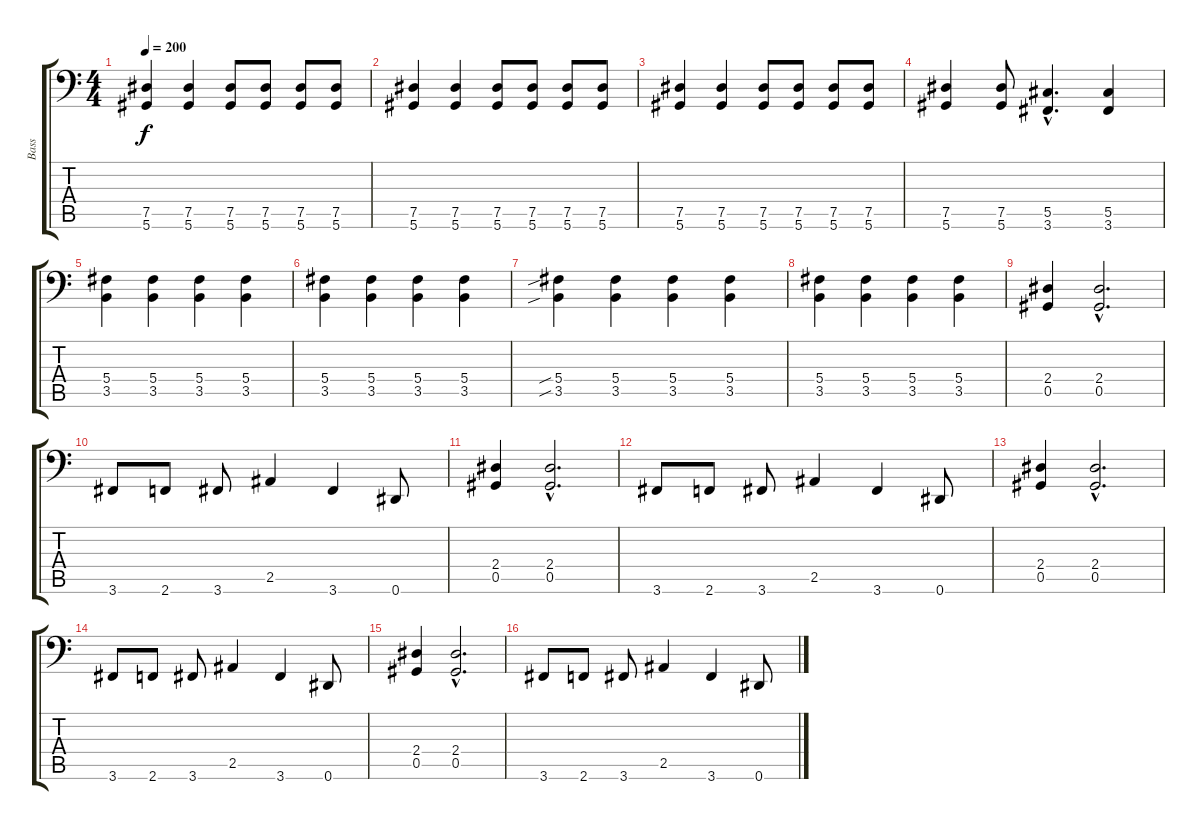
\track ("Bass" "Bass") {instrument distortionguitar}
\staff {score tabs}
\tuning (Eb3 Bb2 Gb2 Db2 Ab1 Eb1) {hide}
\ts (4 4)
\tempo 200
\clef f4
\ks c
(7.5 5.6).4{dy f} (7.5 5.6).4 (7.5 5.6).8 (7.5 5.6).8 (7.5 5.6).8 (7.5 5.6).8 |
(7.5 5.6).4 (7.5 5.6).4 (7.5 5.6).8 (7.5 5.6).8 (7.5 5.6).8 (7.5 5.6).8 |
(7.5 5.6).4 (7.5 5.6).4 (7.5 5.6).8 (7.5 5.6).8 (7.5 5.6).8 (7.5 5.6).8 |
(7.5 5.6).4 (7.5 5.6).8 (5.5{hac} 3.6{hac}).4{d} (5.5 3.6).4 |
(5.4 3.5).4 (5.4 3.5).4 (5.4 3.5).4 (5.4 3.5).4 |
(5.4 3.5).4 (5.4 3.5).4 (5.4 3.5).4 (5.4 3.5).4 |
(5.4{sib} 3.5{sib}).4 (5.4 3.5).4 (5.4 3.5).4 (5.4 3.5).4 |
(5.4 3.5).4 (5.4 3.5).4 (5.4 3.5).4 (5.4 3.5).4 |
(2.4 0.5).4 (2.4{hac} 0.5{hac}).2{d} |
3.6.8 2.6.8 3.6.8 2.5.4 3.6.4 0.6.8 |
(2.4 0.5).4 (2.4{hac} 0.5{hac}).2{d} |
3.6.8 2.6.8 3.6.8 2.5.4 3.6.4 0.6.8 |
(2.4 0.5).4 (2.4{hac} 0.5{hac}).2{d} |
3.6.8 2.6.8 3.6.8 2.5.4 3.6.4 0.6.8 |
(2.4 0.5).4 (2.4{hac} 0.5{hac}).2{d} |
3.6.8 2.6.8 3.6.8 2.5.4 3.6.4 0.6.8
